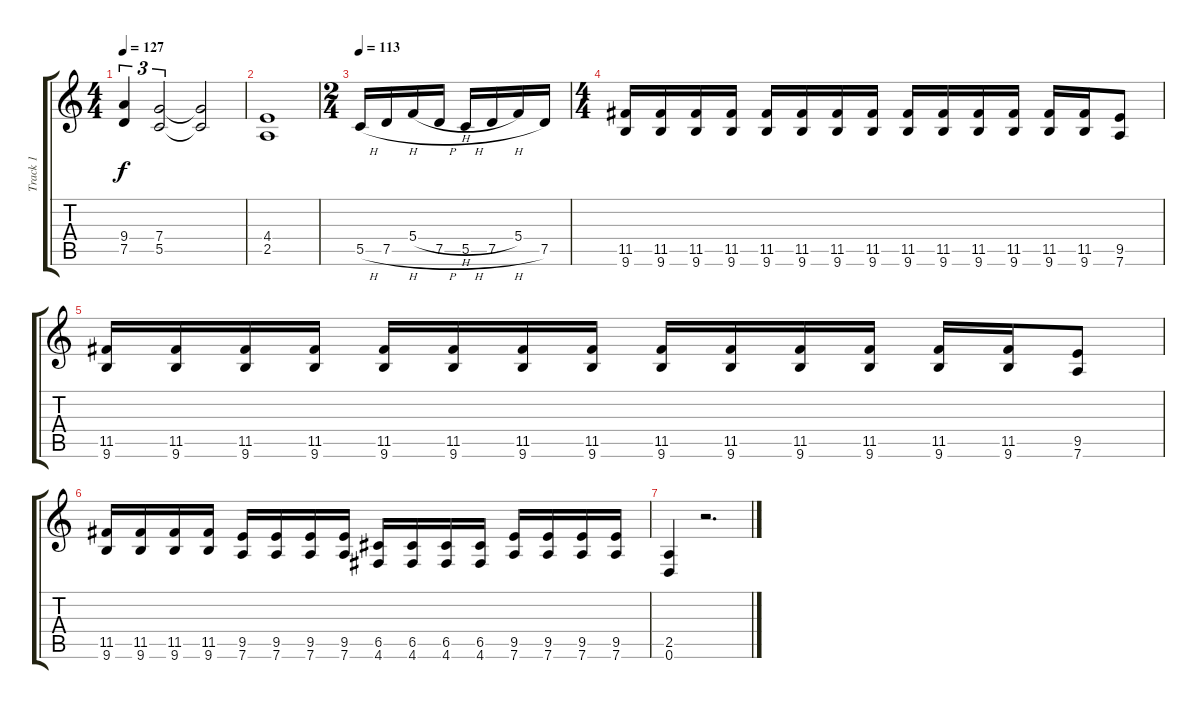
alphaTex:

\track ("Track 1" "Track 1") {instrument overdrivenguitar}
\staff {score tabs}
\tuning (D4 A3 F3 C3 G2 D2) {hide}
\ts (4 4)
\tempo 127
\clef g2
\ks c
(9.4 7.5).4{tu (3 2) dy f} (7.4 5.5).2{tu (3 2)} (7.4{t} 5.5{t}).2 |
(4.4 2.5).1 |
\ts (2 4)
\tempo 113
5.5{h}.16 7.5{h}.16 5.4{h}.16 7.5{h}.16 5.5{h}.16 7.5{h}.16 5.4.16 7.5.16 |
\ts (4 4)
(11.5 9.6).16 (11.5 9.6).16 (11.5 9.6).16 (11.5 9.6).16 (11.5 9.6).16 (11.5 9.6).16 (11.5 9.6).16 (11.5 9.6).16 (11.5 9.6).16 (11.5 9.6).16 (11.5 9.6).16 (11.5 9.6).16 (11.5 9.6).16 (11.5 9.6).16 (9.5 7.6).8 |
(11.5 9.6).16 (11.5 9.6).16 (11.5 9.6).16 (11.5 9.6).16 (11.5 9.6).16 (11.5 9.6).16 (11.5 9.6).16 (11.5 9.6).16 (11.5 9.6).16 (11.5 9.6).16 (11.5 9.6).16 (11.5 9.6).16 (11.5 9.6).16 (11.5 9.6).16 (9.5 7.6).8 |
(11.5 9.6).16 (11.5 9.6).16 (11.5 9.6).16 (11.5 9.6).16 (9.5 7.6).16 (9.5 7.6).16 (9.5 7.6).16 (9.5 7.6).16 (6.5 4.6).16 (6.5 4.6).16 (6.5 4.6).16 (6.5 4.6).16 (9.5 7.6).16 (9.5 7.6).16 (9.5 7.6).16 (9.5 7.6).16 |
(2.5 0.6).4 r.2{d}
